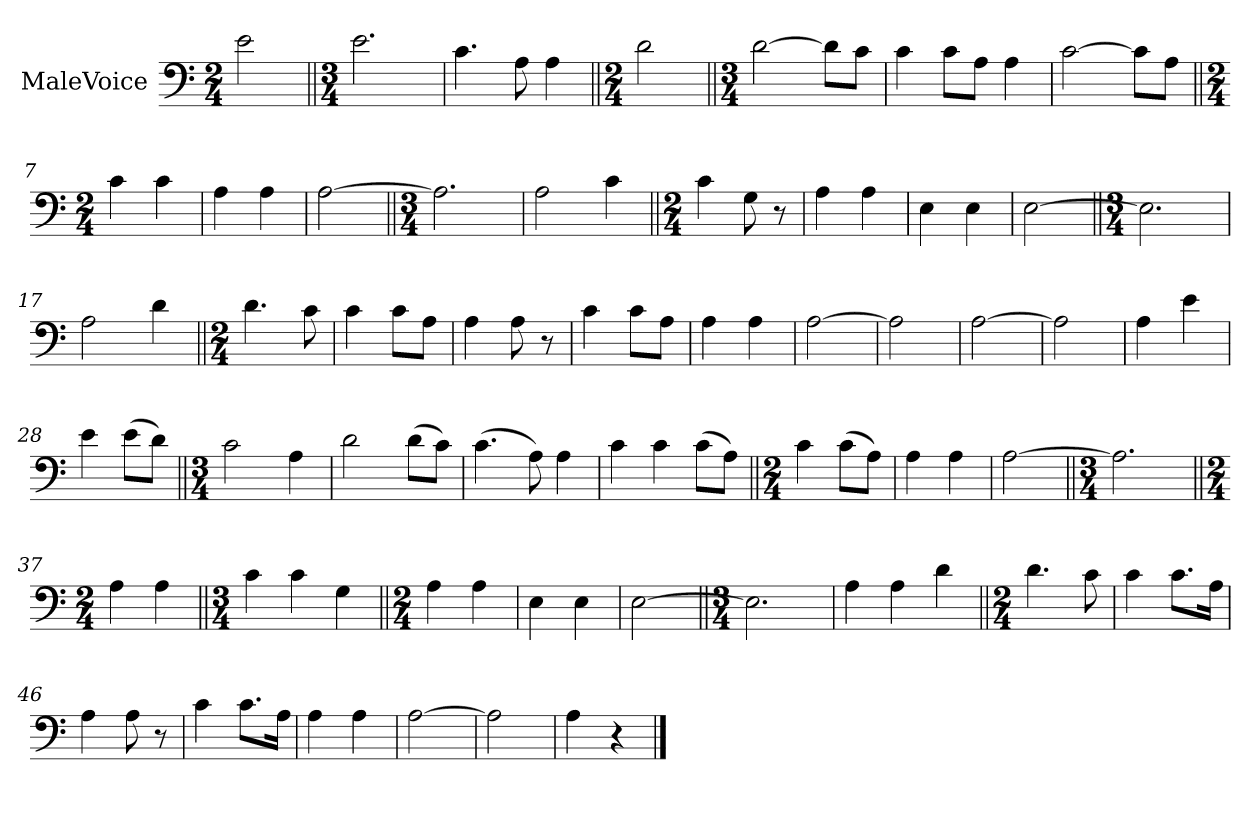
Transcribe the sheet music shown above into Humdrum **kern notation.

**kern
*part1
*staff1
*I"MaleVoice
*clefF4
*M2/4
*MM108
=
2e
=1||
*M3/4
2.e
=2
4.c
8A
4A
=3||
*M2/4
2d
=4||
*M3/4
[2d
8d\L]
8c\J
=5
4c
8c\L
8A\J
4A
=6
[2c
8c\L]
8A\J
=7||
*M2/4
4c
4c
=8
4A
4A
=9
[2A
=10||
*M3/4
2.A]
=11
2A
4c
=12||
*M2/4
4c
8G
8r
=13
4A
4A
=14
4E
4E
=15
[2E
=16||
*M3/4
2.E]
=17
2A
4d
=18||
*M2/4
4.d
8c
=19
4c
8c\L
8A\J
=20
4A
8A
8r
=21
4c
8c\L
8A\J
=22
4A
4A
=23
[2A
=24
2A]
=25
[2A
=26
2A]
=27
4A
4e
=28
4e
(8e\L
8d\J)
=29||
*M3/4
2c
4A
=30
2d
(8d\L
8c\J)
=31
(4.c
8A)
4A
=32
4c
4c
(8c\L
8A\J)
=33||
*M2/4
4c
(8c\L
8A\J)
=34
4A
4A
=35
[2A
=36||
*M3/4
2.A]
=37||
*M2/4
4A
4A
=38||
*M3/4
4c
4c
4G
=39||
*M2/4
4A
4A
=40
4E
4E
=41
[2E
=42||
*M3/4
2.E]
=43
4A
4A
4d
=44||
*M2/4
4.d
8c
=45
4c
8.c\L
16A\Jk
=46
4A
8A
8r
=47
4c
8.c\L
16A\Jk
=48
4A
4A
=49
[2A
=50
2A]
=51
4A
4r
==
*-
